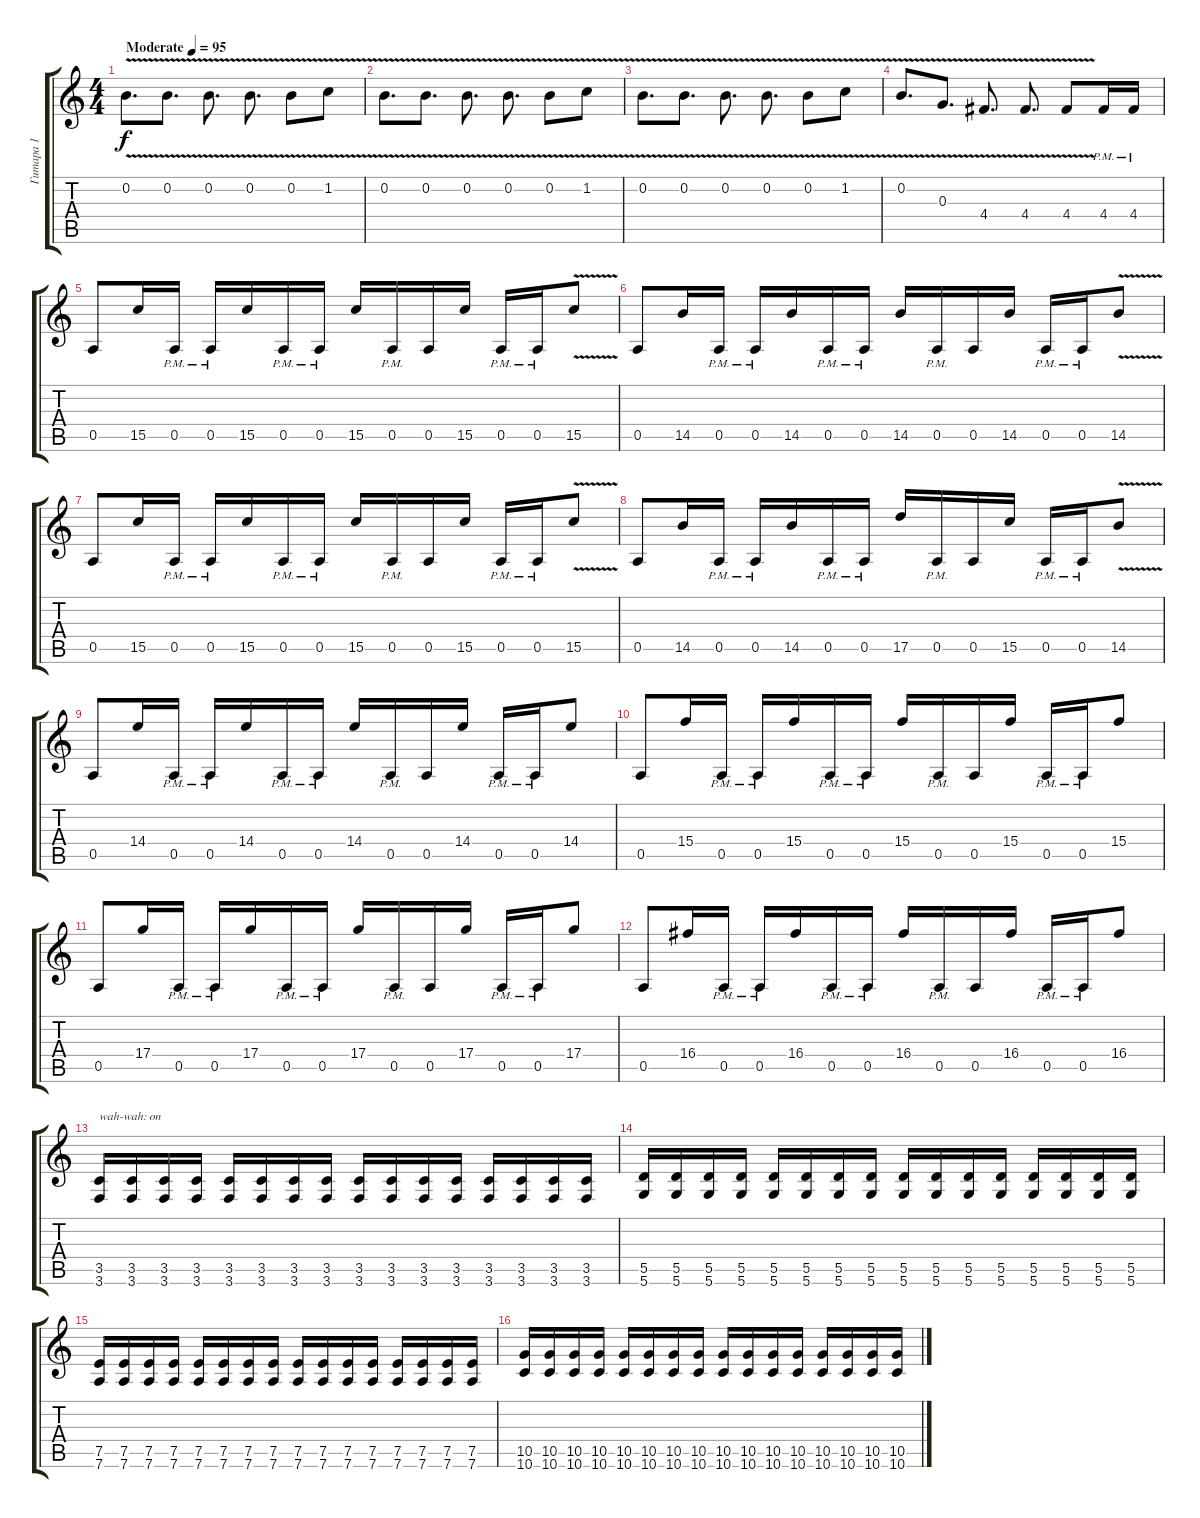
\track ("Гитара 1" "Гитара 1") {instrument distortionguitar}
\staff {score tabs}
\tuning (E4 B3 G3 D3 A2 D2) {hide}
\ts (4 4)
\tempo (95 "Moderate")
\clef g2
\ks c
0.2{v}.8{d dy f instrument distortionguitar} 0.2{v}.8{d} 0.2{v}.8{d} 0.2{v}.8{d} 0.2{v}.8 1.2{v}.8 |
0.2{v}.8{d} 0.2{v}.8{d} 0.2{v}.8{d} 0.2{v}.8{d} 0.2{v}.8 1.2{v}.8 |
0.2{v}.8{d} 0.2{v}.8{d} 0.2{v}.8{d} 0.2{v}.8{d} 0.2{v}.8 1.2{v}.8 |
0.2{v}.8{d} 0.3{v}.8{d} 4.4{v}.8{d} 4.4{v}.8{d} 4.4{v}.8 4.4{pm}.16 4.4{pm}.16 |
0.5.8 15.5.16 0.5{pm}.16 0.5{pm}.16 15.5.16 0.5{pm}.16 0.5{pm}.16 15.5.16 0.5{pm}.16 0.5.16 15.5.16 0.5{pm}.16 0.5{pm}.16 15.5{v}.8 |
0.5.8 14.5.16 0.5{pm}.16 0.5{pm}.16 14.5.16 0.5{pm}.16 0.5{pm}.16 14.5.16 0.5{pm}.16 0.5.16 14.5.16 0.5{pm}.16 0.5{pm}.16 14.5{v}.8 |
0.5.8 15.5.16 0.5{pm}.16 0.5{pm}.16 15.5.16 0.5{pm}.16 0.5{pm}.16 15.5.16 0.5{pm}.16 0.5.16 15.5.16 0.5{pm}.16 0.5{pm}.16 15.5{v}.8 |
0.5.8 14.5.16 0.5{pm}.16 0.5{pm}.16 14.5.16 0.5{pm}.16 0.5{pm}.16 17.5.16 0.5{pm}.16 0.5.16 15.5.16 0.5{pm}.16 0.5{pm}.16 14.5{v}.8 |
0.5.8 14.4.16 0.5{pm}.16 0.5{pm}.16 14.4.16 0.5{pm}.16 0.5{pm}.16 14.4.16 0.5{pm}.16 0.5.16 14.4.16 0.5{pm}.16 0.5{pm}.16 14.4.8 |
0.5.8 15.4.16 0.5{pm}.16 0.5{pm}.16 15.4.16 0.5{pm}.16 0.5{pm}.16 15.4.16 0.5{pm}.16 0.5.16 15.4.16 0.5{pm}.16 0.5{pm}.16 15.4.8 |
0.5.8 17.4.16 0.5{pm}.16 0.5{pm}.16 17.4.16 0.5{pm}.16 0.5{pm}.16 17.4.16 0.5{pm}.16 0.5.16 17.4.16 0.5{pm}.16 0.5{pm}.16 17.4.8 |
0.5.8 16.4.16 0.5{pm}.16 0.5{pm}.16 16.4.16 0.5{pm}.16 0.5{pm}.16 16.4.16 0.5{pm}.16 0.5.16 16.4.16 0.5{pm}.16 0.5{pm}.16 16.4.8 |
(3.5 3.6).16{txt "wah-wah: on"} (3.5 3.6).16 (3.5 3.6).16 (3.5 3.6).16 (3.5 3.6).16 (3.5 3.6).16 (3.5 3.6).16 (3.5 3.6).16 (3.5 3.6).16 (3.5 3.6).16 (3.5 3.6).16 (3.5 3.6).16 (3.5 3.6).16 (3.5 3.6).16 (3.5 3.6).16 (3.5 3.6).16 |
(5.5 5.6).16 (5.5 5.6).16 (5.5 5.6).16 (5.5 5.6).16 (5.5 5.6).16 (5.5 5.6).16 (5.5 5.6).16 (5.5 5.6).16 (5.5 5.6).16 (5.5 5.6).16 (5.5 5.6).16 (5.5 5.6).16 (5.5 5.6).16 (5.5 5.6).16 (5.5 5.6).16 (5.5 5.6).16 |
(7.5 7.6).16 (7.5 7.6).16 (7.5 7.6).16 (7.5 7.6).16 (7.5 7.6).16 (7.5 7.6).16 (7.5 7.6).16 (7.5 7.6).16 (7.5 7.6).16 (7.5 7.6).16 (7.5 7.6).16 (7.5 7.6).16 (7.5 7.6).16 (7.5 7.6).16 (7.5 7.6).16 (7.5 7.6).16 |
(10.5 10.6).16 (10.5 10.6).16 (10.5 10.6).16 (10.5 10.6).16 (10.5 10.6).16 (10.5 10.6).16 (10.5 10.6).16 (10.5 10.6).16 (10.5 10.6).16 (10.5 10.6).16 (10.5 10.6).16 (10.5 10.6).16 (10.5 10.6).16 (10.5 10.6).16 (10.5 10.6).16 (10.5 10.6).16
